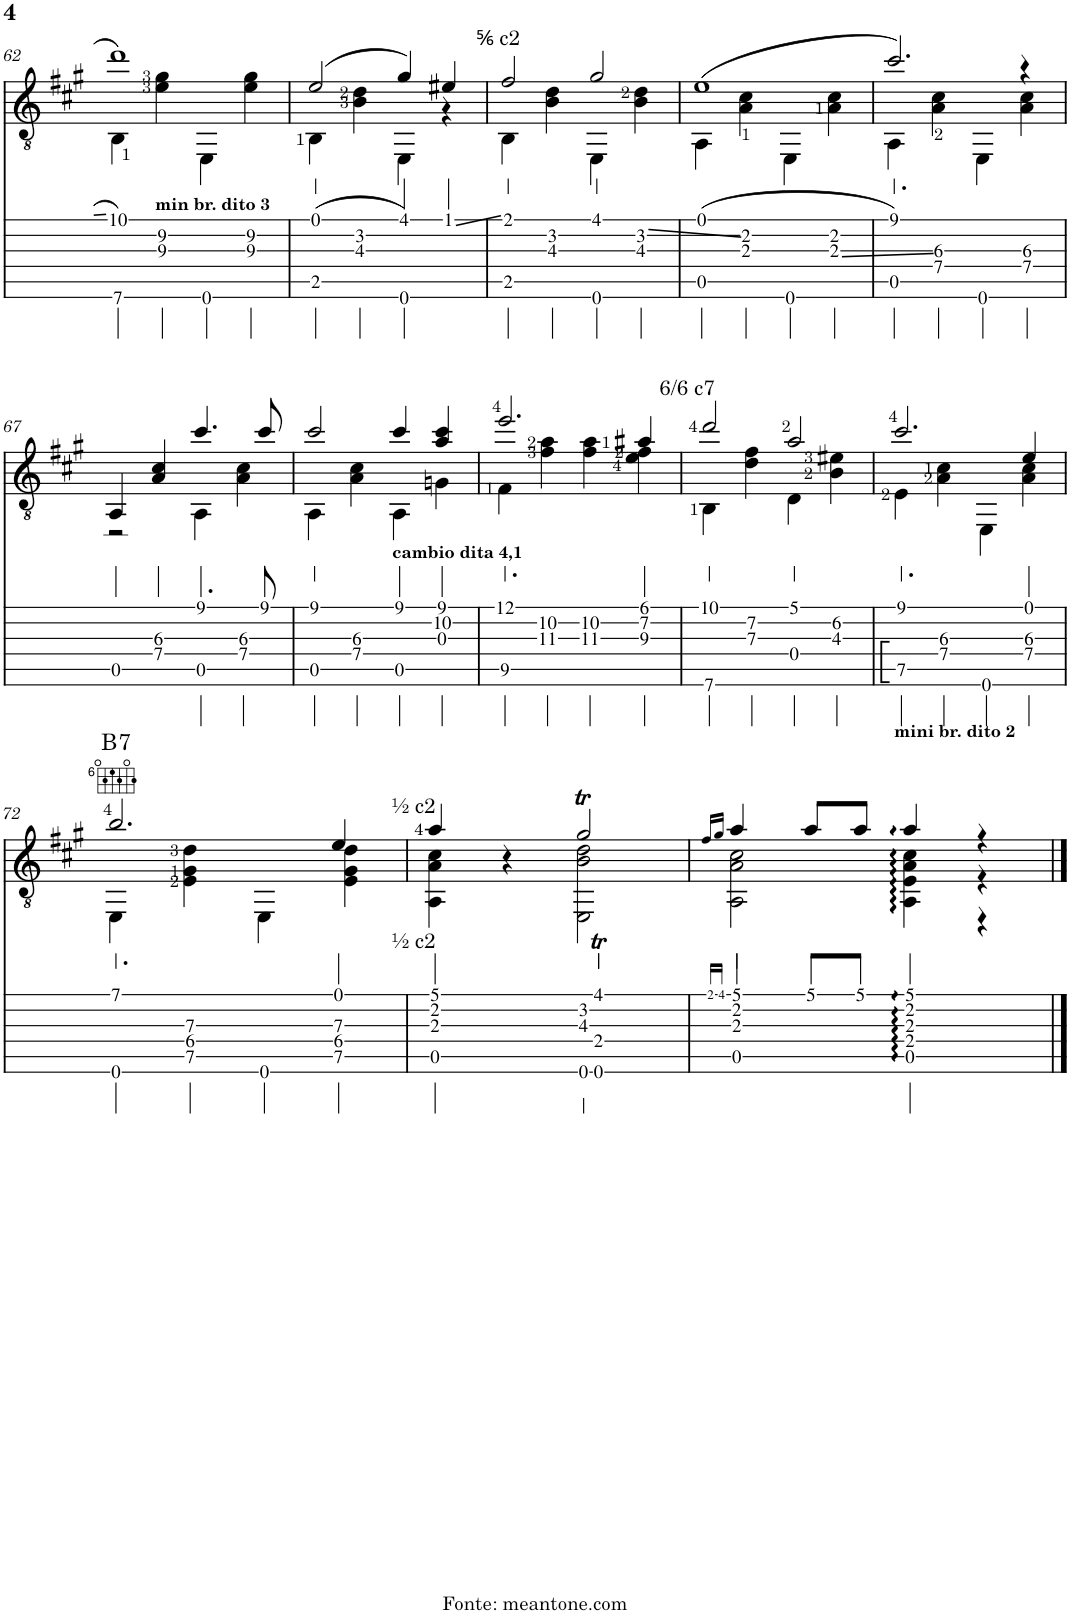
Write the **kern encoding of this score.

**kern	**kern	**harte
*part2	*part1	*part1
*staff2	*staff1	*
*I"Chitarra classica (Intavolatura)	*I"Chitarra acustica	*
!!LO:PB:g=z
*	*clefGv2	*
*k[f#c#g#]	*k[f#c#g#]	*
*M2/2	*M2/2	*
*met(c|)	*met(c|)	*
=62	=62	=62
*^	*^	*
1dd	4BB\	1dd	4BB\	.
!	!LO:TX:a:B:t=min br. dito 3	!	!	!
.	4e\ 4g#\	.	4e\ 4g#\	.
.	4EE\	.	4EE\	.
.	4e\ 4g#\	.	4e\ 4g#\	.
=63	=63	=63	=63	=63
(2e/	4BB\	(2e/	4BB\	.
.	4B\ 4dn\	.	4B\ 4d\	.
4g#/)	4EE\	4g#/)	4EE\	.
4e#X/	4r	4e#X/	4r	.
=64	=64	=64	=64	=64
!	!	!LO:TX:a:t=⅚ c2	!	!
2f#/	4BB\	2f#/	4BB\	.
.	4B\ 4dn\	.	4B\ 4d\	.
2g#/	4EE\	2g#/	4EE\	.
.	4B\ 4d\	.	4B\ 4d\	.
=65	=65	=65	=65	=65
(1e	4AA\	(1e	4AA\	.
.	4A\ 4c#\	.	4A\ 4c#\	.
.	4EE\	.	4EE\	.
.	4A\ 4c#\	.	4A\ 4c#\	.
=66	=66	=66	=66	=66
2.cc#/)	4AA\	2.cc#/)	4AA\	.
.	4A\ 4c#\	.	4A\ 4c#\	.
.	4EE\	.	4EE\	.
4r	4A\ 4c#\	4r	4A\ 4c#\	.
!!LO:LB:g=z	!!
=67	=67	=67	=67	=67
4AA/	2r	4AA/	2r	.
4A/ 4c#/	.	4A/ 4c#/	.	.
4.cc#/	4AA\	4.cc#/	4AA\	.
.	4A\ 4c#\	.	4A\ 4c#\	.
8cc#/	.	8cc#/	.	.
=68	=68	=68	=68	=68
2cc#/	4AA\	2cc#/	4AA\	.
.	4A\ 4c#\	.	4A\ 4c#\	.
!LO:TX:a:B:t=cambio dita 4,1	!	!	!	!
4cc#/	4AA\	4cc#/	4AA\	.
4a/ 4cc#/	4Gn\	4a/ 4cc#/	4Gn\	.
=69	=69	=69	=69	=69
2.ee/	4F#\	2.ee/	4F#\	.
.	4f#\ 4a\	.	4f#\ 4a\	.
.	4f#\ 4a\	.	4f#\ 4a\	.
4a#X/	4e\ 4f#\	4a#X/	4e\ 4f#\	.
=70	=70	=70	=70	=70
!	!	!LO:TX:a:t=6/6 c7	!	!
2dd/	4BB\	2dd/	4BB\	.
.	4d\ 4f#\	.	4d\ 4f#\	.
2a/	4D\	2a/	4D\	.
.	4B\ 4e#X\	.	4B\ 4e#X\	.
=71	=71	=71	=71	=71
!LO:TX:b:B:t=mini br. dito 2	!	!	!	!
2.cc#/	4E\	2.cc#/	4E\	.
.	4A\ 4c#\	.	4A\ 4c#\	.
.	4EE\	.	4EE\	.
4e/	4A\ 4c#\	4e/	4A\ 4c#\	.
!!LO:LB:g=z	!!
=72	=72	=72	=72	=72
!	!	!	!	!LO:H:kt=7
2.b/	4EE\	2.b/	4EE\	B:7
.	4E\ 4G#\ 4d\	.	4E\ 4G#\ 4d\	.
.	4EE\	.	4EE\	.
4e/	4E\ 4G#\ 4d\	4e/	4E\ 4G#\ 4d\	.
=73	=73	=73	=73	=73
*	*^	*	*	*
!	!	!	!LO:TX:a:t=½ c2	!	!
!LO:TX:a:t=½ c2	!	!	!	!	!
4a/	4AA\ 4A\ 4c#\	2r	4a/	4AA\ 4A\ 4c#\	.
4r	4ryy	.	4r	4ryy	.
2g#t/	2EE\ 2B\ 2d\	2EE/ 2E/	2g#t/	2EE\ 2B\ 2d\	.
*	*	*	*v	*v	*
=74	=74	=74	=74	=74
16qf#/LL	.	.	16qf#/LL	.
16qg#/JJ	.	.	16qg#/JJ	.
*	*	*	*^	*
*	*	*	*	*^	*
4a/	2r	2AA/ 2A/ 2c#/	4a/	2AA\ 2A\ 2c#\	2.ryy	.
8a/L	.	.	8a/L	.	.	.
8a/J	.	.	8a/J	.	.	.
4a/	4AA\ 4E\ 4A\ 4c#\	4ryy	4a/	4AA\ 4E\ 4A\ 4c#\	.	.
4r	4r	4r	4r	4r	4r	.
*v	*v	*v	*	*	*	*
*	*v	*v	*v	*
==	==	==
*-	*-	*-
